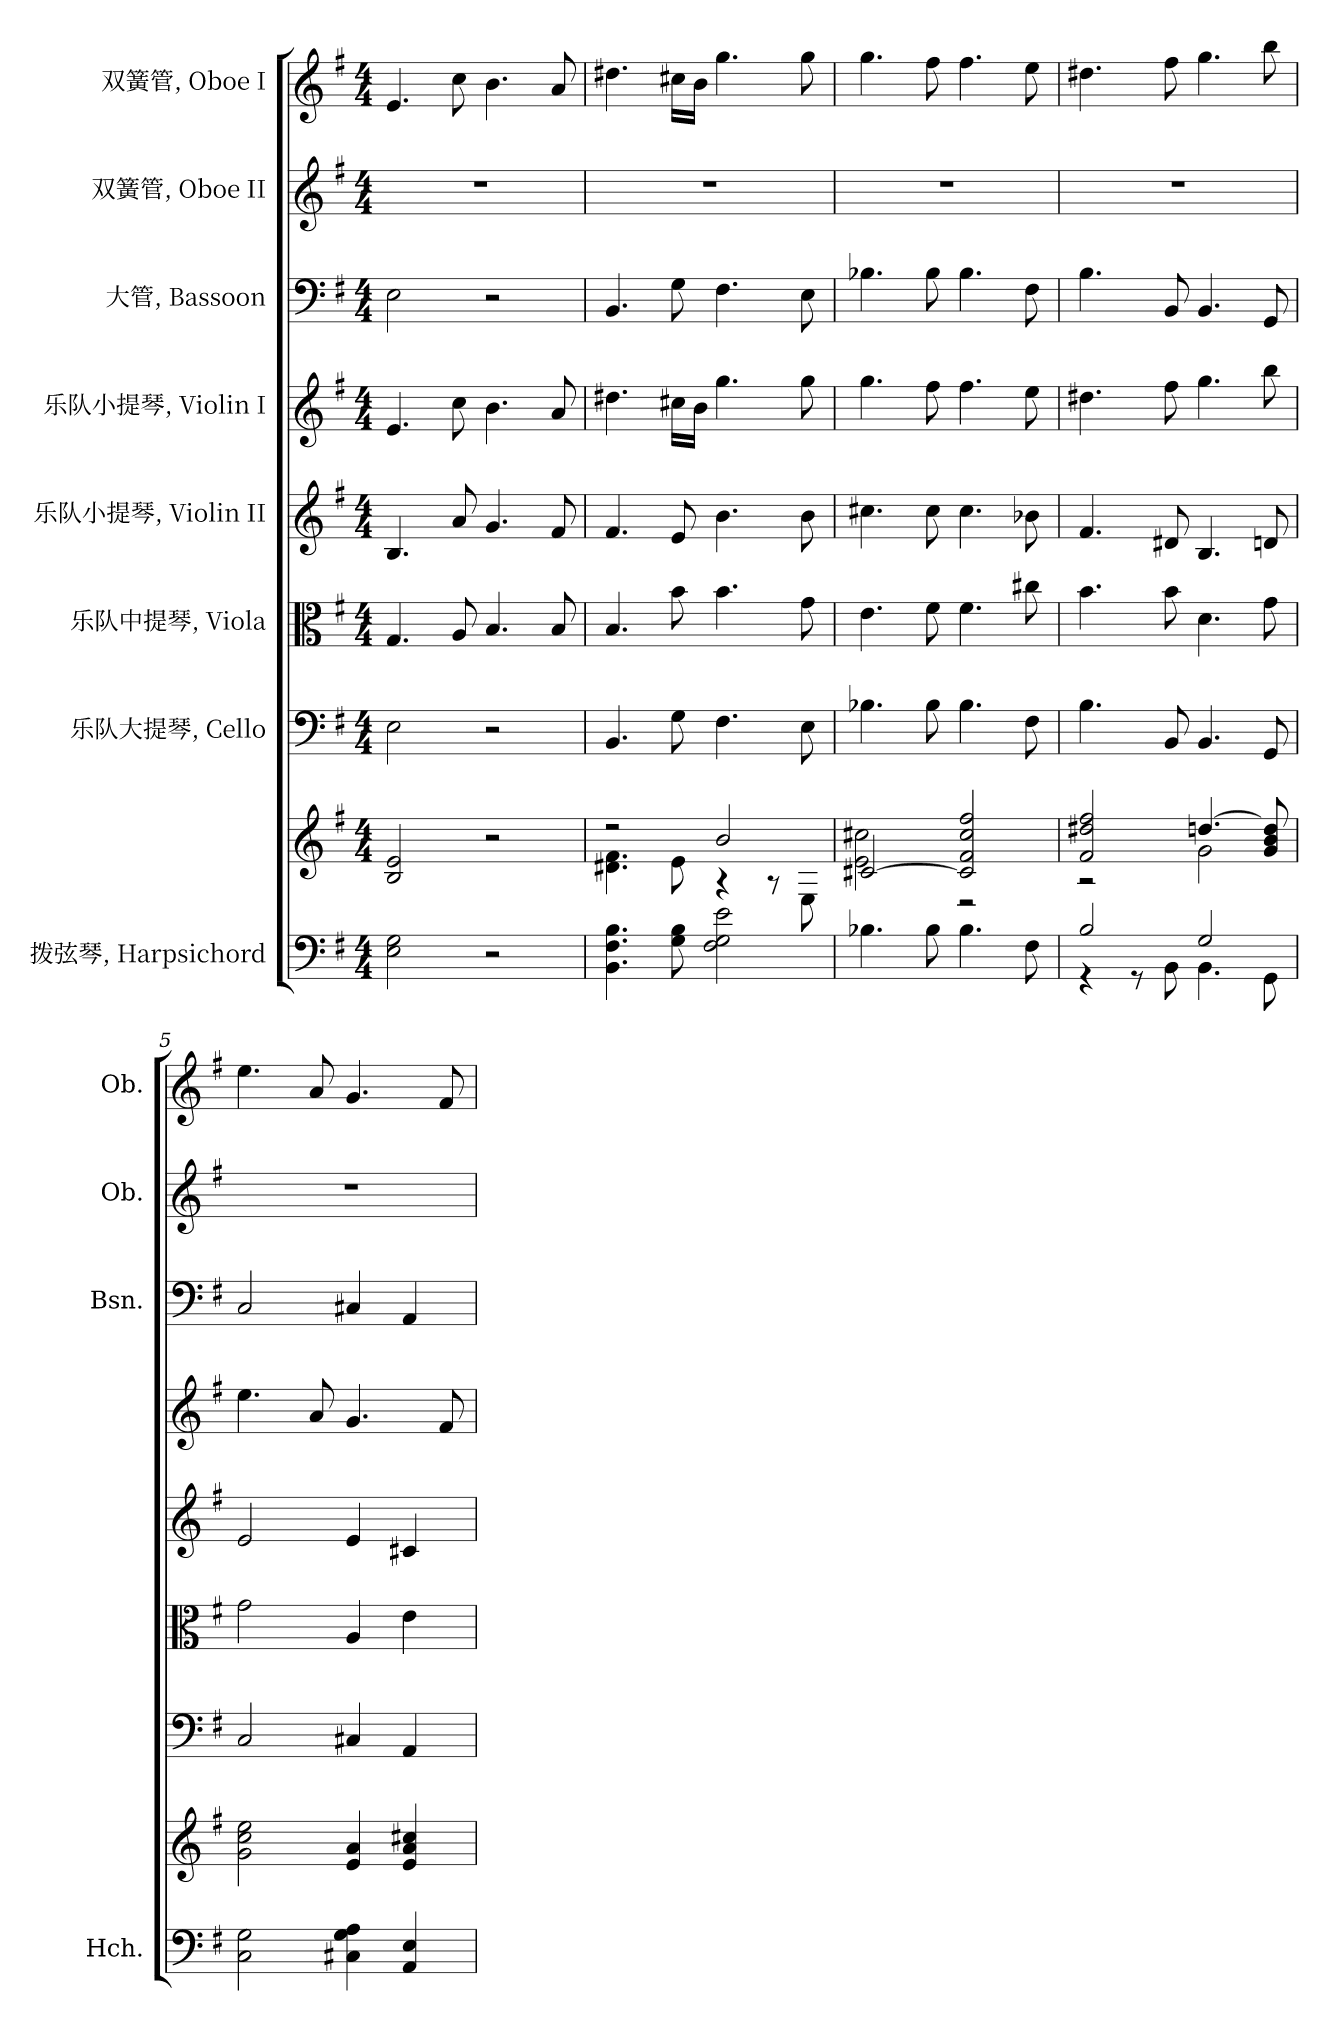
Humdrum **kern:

**kern	**kern	**kern	**kern	**kern	**kern	**kern	**kern	**kern
*part8	*part8	*part7	*part6	*part5	*part4	*part3	*part2	*part1
*staff9	*staff8	*staff7	*staff6	*staff5	*staff4	*staff3	*staff2	*staff1
*I"拨弦琴, Harpsichord	*	*I"乐队大提琴, Cello	*I"乐队中提琴, Viola	*I"乐队小提琴, Violin II	*I"乐队小提琴, Violin I	*I"大管, Bassoon	*I"双簧管, Oboe II	*I"双簧管, Oboe I
*I'Hch.	*	*	*	*	*	*I'Bsn.	*I'Ob.	*I'Ob.
*clefF4	*clefG2	*clefF4	*clefC3	*clefG2	*clefG2	*clefF4	*clefG2	*clefG2
*k[f#]	*k[f#]	*k[f#]	*k[f#]	*k[f#]	*k[f#]	*k[f#]	*k[f#]	*k[f#]
*M4/4	*M4/4	*M4/4	*M4/4	*M4/4	*M4/4	*M4/4	*M4/4	*M4/4
*MM60	*MM60	*MM60	*MM60	*MM60	*MM60	*MM60	*MM60	*MM60
=1	=1	=1	=1	=1	=1	=1	=1	=1
2E\ 2G\	2B/ 2e/	2E\	4.G/	4.B/	4.e/	2E\	1r	4.e/
.	.	.	8A/	8a/	8cc\	.	.	8cc\
2r	2r	2r	4.B/	4.g/	4.b\	2r	.	4.b\
.	.	.	8B/	8f#/	8a/	.	.	8a/
=2	=2	=2	=2	=2	=2	=2	=2	=2
*	*^	*	*	*	*	*	*	*
4.BB\ 4.F#\ 4.B\	2r	4.d#X\ 4.f#\	4.BB/	4.B/	4.f#/	4.dd#X\	4.BB/	1r	4.dd#X\
8G\ 8B\	.	8e\	8G\	8b\	8e/	16cc#X\LL	8G\	.	16cc#X\LL
.	.	.	.	.	.	16b\JJ	.	.	16b\JJ
2F#\ 2G\ 2e\	2b/	4r	4.F#\	4.b\	4.b\	4.gg\	4.F#\	.	4.gg\
.	.	8r	.	.	.	.	.	.	.
.	.	8E\	8E\	8g\	8b\	8gg\	8E\	.	8gg\
=3	=3	=3	=3	=3	=3	=3	=3	=3	=3
4.B-X\	[2c#X/	2e\ 2cc#X\	4.B-X\	4.e\	4.cc#X\	4.gg\	4.B-X\	1r	4.gg\
8B-\	.	.	8B-\	8f#\	8cc#\	8ff#\	8B-\	.	8ff#\
4.B-\	2c#/] 2f#/ 2cc#/ 2ff#/	2r	4.B-\	4.f#\	4.cc#\	4.ff#\	4.B-\	.	4.ff#\
8F#\	.	.	8F#\	8cc#X\	8b-X\	8ee\	8F#\	.	8ee\
=4	=4	=4	=4	=4	=4	=4	=4	=4	=4
*^	*	*	*	*	*	*	*	*	*
2B/	4r	2f#/ 2dd#X/ 2ff#/	2r	4.B\	4.b\	4.f#/	4.dd#X\	4.B\	1r	4.dd#X\
.	8r	.	.	.	.	.	.	.	.	.
.	8BB\	.	.	8BB/	8b\	8d#X/	8ff#\	8BB/	.	8ff#\
2G/	4.BB\	[4.ddn/	2g\	4.BB/	4.d\	4.B/	4.gg\	4.BB/	.	4.gg\
.	8GG\	8g/ 8b/ 8dd/]	.	8GG/	8g\	8dn/	8bb\	8GG/	.	8bb\
*v	*v	*	*	*	*	*	*	*	*	*
*	*v	*v	*	*	*	*	*	*	*
!!LO:PB:g=z
=5	=5	=5	=5	=5	=5	=5	=5	=5
2C\ 2G\	2g\ 2cc\ 2ee\	2C/	2g\	2e/	4.ee\	2C/	1r	4.ee\
.	.	.	.	.	8a/	.	.	8a/
4C#X\ 4G\ 4A\	4e/ 4a/	4C#X/	4A/	4e/	4.g/	4C#X/	.	4.g/
4AA/ 4E/	4e/ 4a/ 4cc#X/	4AA/	4e\	4c#X/	.	4AA/	.	.
.	.	.	.	.	8f#/	.	.	8f#/
=	=	=	=	=	=	=	=	=
*-	*-	*-	*-	*-	*-	*-	*-	*-
